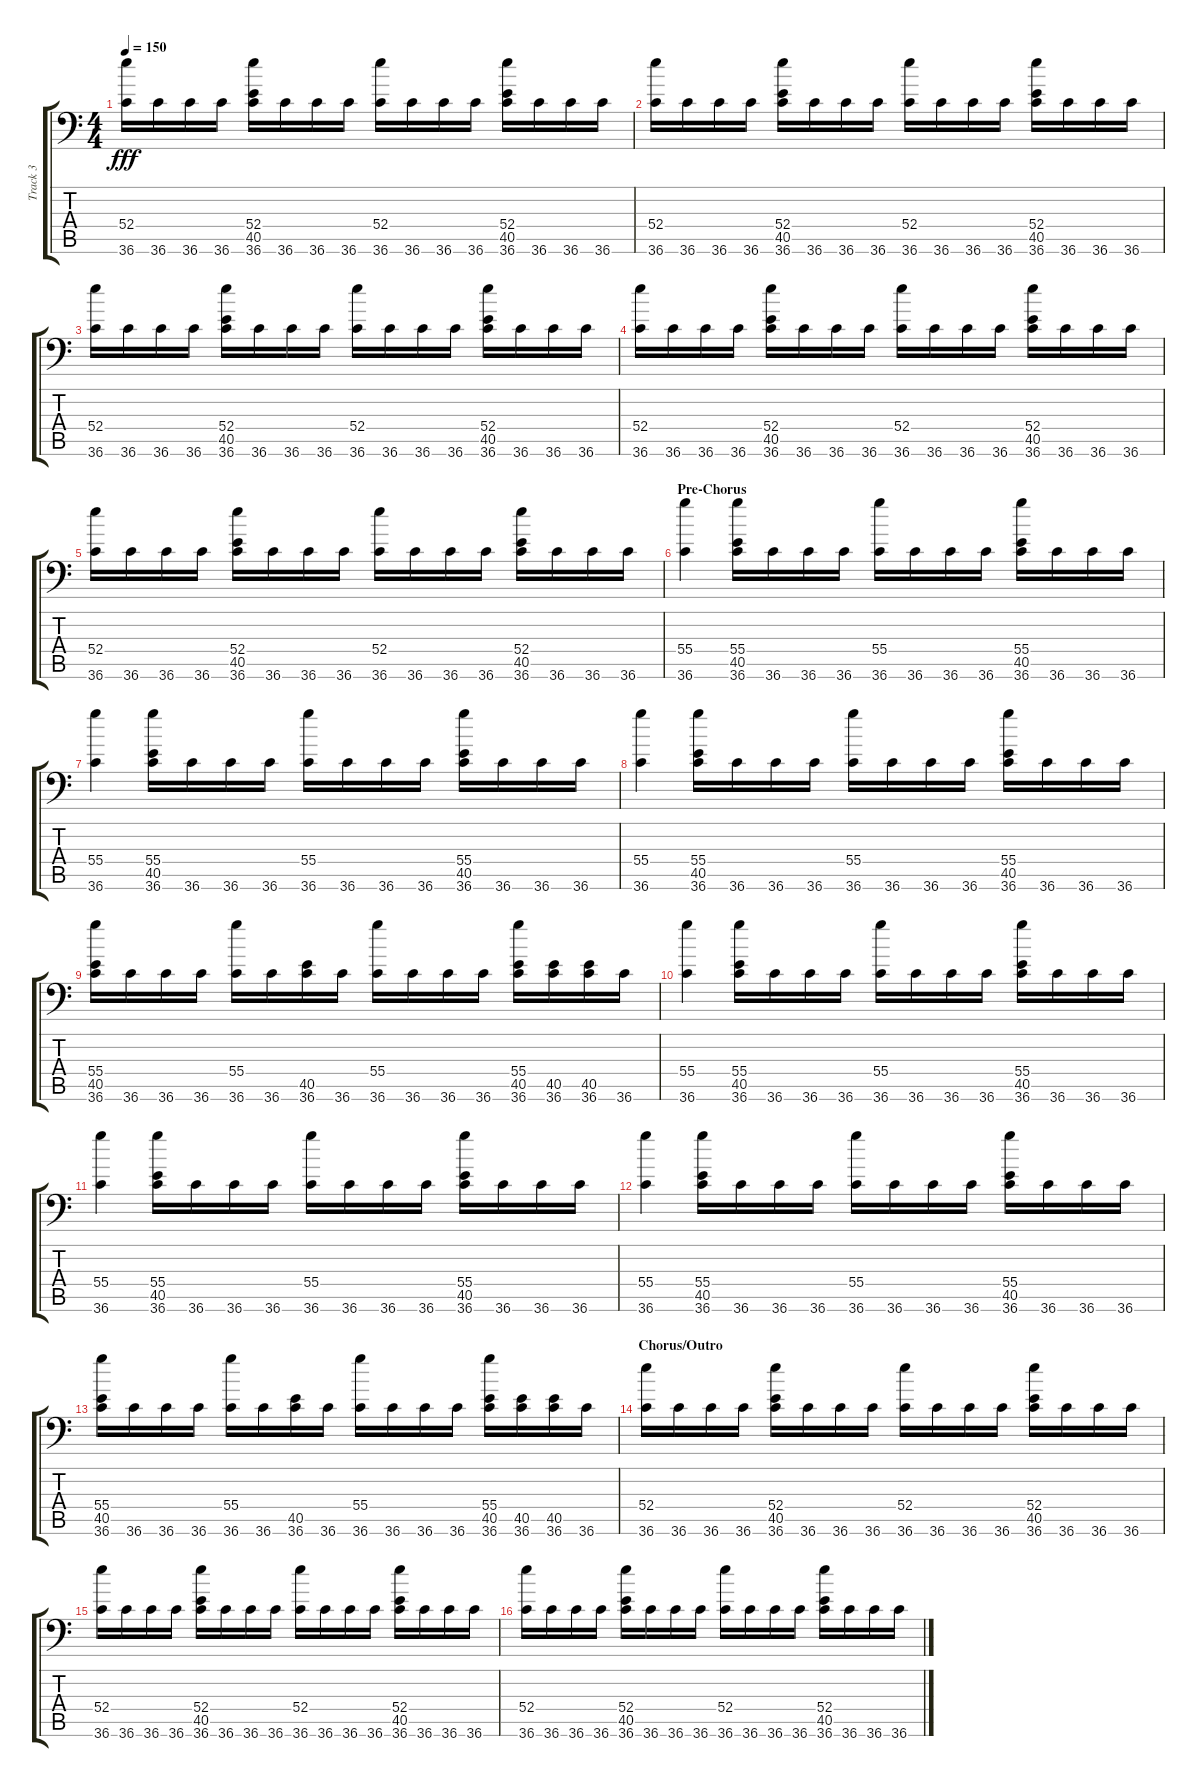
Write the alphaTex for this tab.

\track ("Track 3" "Track 3") {instrument acousticgrandpiano}
\staff {score tabs}
\tuning (C-1 C-1 C-1 C-1 C-1 C-1) {hide}
\ts (4 4)
\tempo 150
\clef f4
\ks c
(52.4 36.6).16{dy fff} 36.6.16 36.6.16 36.6.16 (52.4 40.5 36.6).16 36.6.16 36.6.16 36.6.16 (52.4 36.6).16 36.6.16 36.6.16 36.6.16 (52.4 40.5 36.6).16 36.6.16 36.6.16 36.6.16 |
(52.4 36.6).16 36.6.16 36.6.16 36.6.16 (52.4 40.5 36.6).16 36.6.16 36.6.16 36.6.16 (52.4 36.6).16 36.6.16 36.6.16 36.6.16 (52.4 40.5 36.6).16 36.6.16 36.6.16 36.6.16 |
(52.4 36.6).16 36.6.16 36.6.16 36.6.16 (52.4 40.5 36.6).16 36.6.16 36.6.16 36.6.16 (52.4 36.6).16 36.6.16 36.6.16 36.6.16 (52.4 40.5 36.6).16 36.6.16 36.6.16 36.6.16 |
(52.4 36.6).16 36.6.16 36.6.16 36.6.16 (52.4 40.5 36.6).16 36.6.16 36.6.16 36.6.16 (52.4 36.6).16 36.6.16 36.6.16 36.6.16 (52.4 40.5 36.6).16 36.6.16 36.6.16 36.6.16 |
(52.4 36.6).16 36.6.16 36.6.16 36.6.16 (52.4 40.5 36.6).16 36.6.16 36.6.16 36.6.16 (52.4 36.6).16 36.6.16 36.6.16 36.6.16 (52.4 40.5 36.6).16 36.6.16 36.6.16 36.6.16 |
\section ("" "Pre-Chorus")
(55.4 36.6).4 (55.4 40.5 36.6).16 36.6.16 36.6.16 36.6.16 (55.4 36.6).16 36.6.16 36.6.16 36.6.16 (55.4 40.5 36.6).16 36.6.16 36.6.16 36.6.16 |
(55.4 36.6).4 (55.4 40.5 36.6).16 36.6.16 36.6.16 36.6.16 (55.4 36.6).16 36.6.16 36.6.16 36.6.16 (55.4 40.5 36.6).16 36.6.16 36.6.16 36.6.16 |
(55.4 36.6).4 (55.4 40.5 36.6).16 36.6.16 36.6.16 36.6.16 (55.4 36.6).16 36.6.16 36.6.16 36.6.16 (55.4 40.5 36.6).16 36.6.16 36.6.16 36.6.16 |
(55.4 40.5 36.6).16 36.6.16 36.6.16 36.6.16 (55.4 36.6).16 36.6.16 (40.5 36.6).16 36.6.16 (55.4 36.6).16 36.6.16 36.6.16 36.6.16 (55.4 40.5 36.6).16 (40.5 36.6).16 (40.5 36.6).16 36.6.16 |
(55.4 36.6).4 (55.4 40.5 36.6).16 36.6.16 36.6.16 36.6.16 (55.4 36.6).16 36.6.16 36.6.16 36.6.16 (55.4 40.5 36.6).16 36.6.16 36.6.16 36.6.16 |
(55.4 36.6).4 (55.4 40.5 36.6).16 36.6.16 36.6.16 36.6.16 (55.4 36.6).16 36.6.16 36.6.16 36.6.16 (55.4 40.5 36.6).16 36.6.16 36.6.16 36.6.16 |
(55.4 36.6).4 (55.4 40.5 36.6).16 36.6.16 36.6.16 36.6.16 (55.4 36.6).16 36.6.16 36.6.16 36.6.16 (55.4 40.5 36.6).16 36.6.16 36.6.16 36.6.16 |
(55.4 40.5 36.6).16 36.6.16 36.6.16 36.6.16 (55.4 36.6).16 36.6.16 (40.5 36.6).16 36.6.16 (55.4 36.6).16 36.6.16 36.6.16 36.6.16 (55.4 40.5 36.6).16 (40.5 36.6).16 (40.5 36.6).16 36.6.16 |
\section ("" "Chorus/Outro")
(52.4 36.6).16 36.6.16 36.6.16 36.6.16 (52.4 40.5 36.6).16 36.6.16 36.6.16 36.6.16 (52.4 36.6).16 36.6.16 36.6.16 36.6.16 (52.4 40.5 36.6).16 36.6.16 36.6.16 36.6.16 |
(52.4 36.6).16 36.6.16 36.6.16 36.6.16 (52.4 40.5 36.6).16 36.6.16 36.6.16 36.6.16 (52.4 36.6).16 36.6.16 36.6.16 36.6.16 (52.4 40.5 36.6).16 36.6.16 36.6.16 36.6.16 |
(52.4 36.6).16 36.6.16 36.6.16 36.6.16 (52.4 40.5 36.6).16 36.6.16 36.6.16 36.6.16 (52.4 36.6).16 36.6.16 36.6.16 36.6.16 (52.4 40.5 36.6).16 36.6.16 36.6.16 36.6.16
